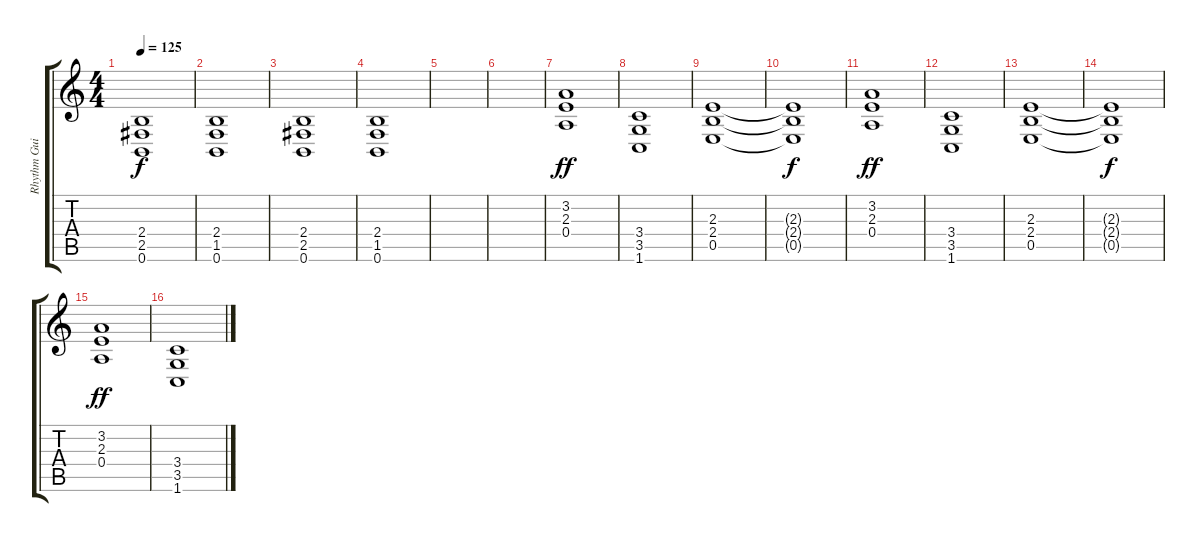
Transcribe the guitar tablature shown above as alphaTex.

\track ("Rhythm Guitar" "Rhythm Gui") {instrument distortionguitar}
\staff {score tabs}
\tuning (B3 Gb3 D3 A2 E2 B1) {hide}
\ts (4 4)
\tempo 125
\clef g2
\ks c
(2.4 2.5 0.6).1{dy f} |
(2.4 1.5 0.6).1 |
(2.4 2.5 0.6).1 |
(2.4 1.5 0.6).1 |
|
|
(3.2 2.3 0.4).1{dy ff} |
(3.4 3.5 1.6).1 |
(2.3 2.4 0.5).1 |
(2.3{t} 2.4{t} 0.5{t}).1{dy f} |
(3.2 2.3 0.4).1{dy ff} |
(3.4 3.5 1.6).1 |
(2.3 2.4 0.5).1 |
(2.3{t} 2.4{t} 0.5{t}).1{dy f} |
(3.2 2.3 0.4).1{dy ff} |
(3.4 3.5 1.6).1
